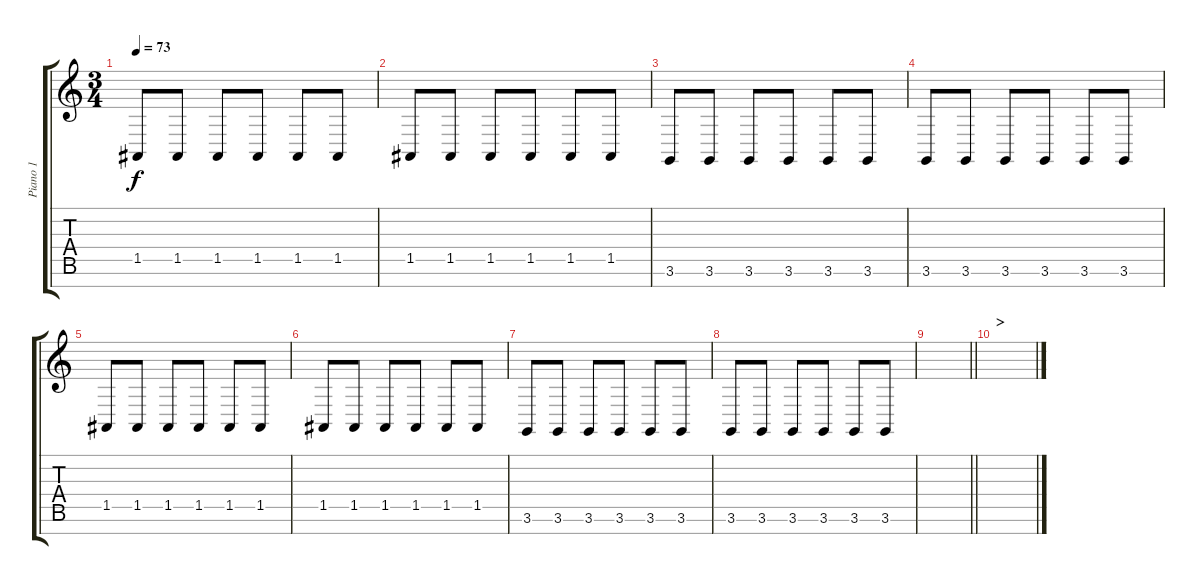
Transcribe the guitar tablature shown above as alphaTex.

\track ("Piano 1" "Piano 1") {instrument acousticgrandpiano}
\staff {score tabs}
\tuning (E4 B3 G3 D3 A2 E2 B1) {hide}
\ts (3 4)
\tempo 73
\clef g2
\ks c
1.5.8{dy f} 1.5.8 1.5.8 1.5.8 1.5.8 1.5.8 |
1.5.8 1.5.8 1.5.8 1.5.8 1.5.8 1.5.8 |
3.6.8 3.6.8 3.6.8 3.6.8 3.6.8 3.6.8 |
3.6.8 3.6.8 3.6.8 3.6.8 3.6.8 3.6.8 |
1.5.8 1.5.8 1.5.8 1.5.8 1.5.8 1.5.8 |
1.5.8 1.5.8 1.5.8 1.5.8 1.5.8 1.5.8 |
3.6.8 3.6.8 3.6.8 3.6.8 3.6.8 3.6.8 |
3.6.8 3.6.8 3.6.8 3.6.8 3.6.8 3.6.8 |
\barLineRight lightlight
|
\section ("" ">")
